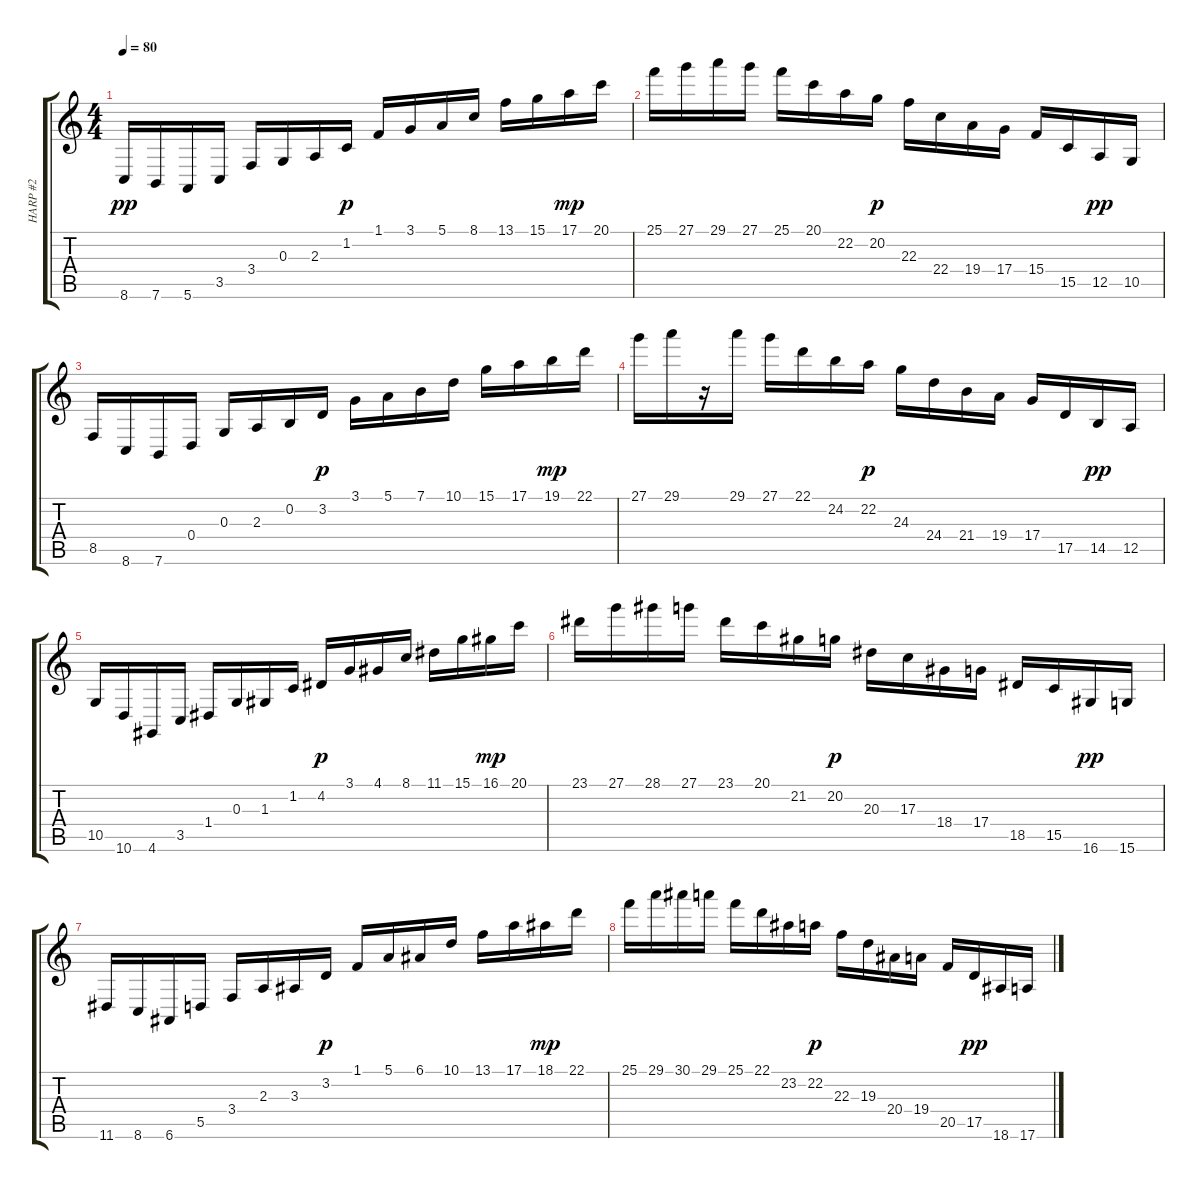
\track ("HARP #2" "HARP #2") {instrument orchestralharp}
\staff {score tabs}
\tuning (E4 B3 G3 D3 A2 E2) {hide}
\ts (4 4)
\tempo 80
\clef g2
\ks c
8.6.16{dy pp} 7.6.16 5.6.16 3.5.16 3.4.16 0.3.16 2.3.16 1.2.16{dy p} 1.1.16 3.1.16 5.1.16 8.1.16 13.1.16 15.1.16 17.1.16{dy mp} 20.1.16 |
25.1.16 27.1.16 29.1.16 27.1.16 25.1.16 20.1.16 22.2.16 20.2.16{dy p} 22.3.16 22.4.16 19.4.16 17.4.16 15.4.16 15.5.16 12.5.16{dy pp} 10.5.16 |
8.5.16 8.6.16 7.6.16 0.4.16 0.3.16 2.3.16 0.2.16 3.2.16{dy p} 3.1.16 5.1.16 7.1.16 10.1.16 15.1.16 17.1.16 19.1.16{dy mp} 22.1.16 |
27.1.16 29.1.16 r.16 29.1.16 27.1.16 22.1.16 24.2.16 22.2.16{dy p} 24.3.16 24.4.16 21.4.16 19.4.16 17.4.16 17.5.16 14.5.16{dy pp} 12.5.16 |
10.5.16 10.6.16 4.6.16 3.5.16 1.4.16 0.3.16 1.3.16 1.2.16 4.2.16{dy p} 3.1.16 4.1.16 8.1.16 11.1.16 15.1.16 16.1.16{dy mp} 20.1.16 |
23.1.16 27.1.16 28.1.16 27.1.16 23.1.16 20.1.16 21.2.16 20.2.16{dy p} 20.3.16 17.3.16 18.4.16 17.4.16 18.5.16 15.5.16 16.6.16{dy pp} 15.6.16 |
11.6.16 8.6.16 6.6.16 5.5.16 3.4.16 2.3.16 3.3.16 3.2.16{dy p} 1.1.16 5.1.16 6.1.16 10.1.16 13.1.16 17.1.16 18.1.16{dy mp} 22.1.16 |
25.1.16 29.1.16 30.1.16 29.1.16 25.1.16 22.1.16 23.2.16 22.2.16{dy p} 22.3.16 19.3.16 20.4.16 19.4.16 20.5.16 17.5.16{dy pp} 18.6.16 17.6.16
